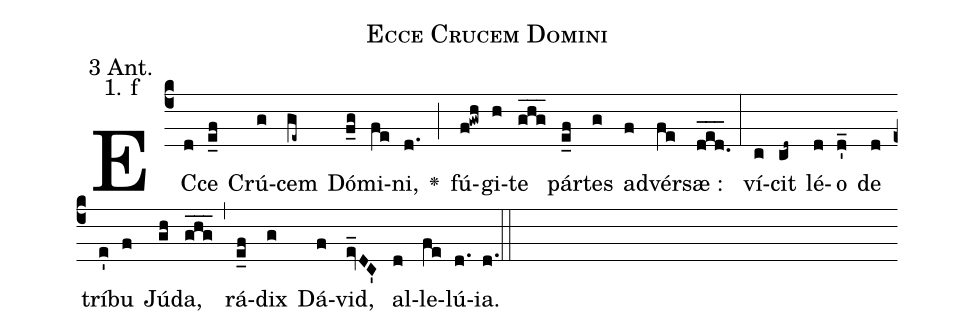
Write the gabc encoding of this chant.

name: Ecce Crucem Domini;
office-part: 3 Antiphon;
mode: 1f;
annotation: 3 Ant.;
annotation: 1. f;
def-m1:}{\greseteolcustos{manual}{;
def-m2:\ifx\breakbeforeEuouae\undefined\else;
def-m3:\fi}\ifx\noeuouae\undefined\def\noeuouae{F}\fi\if\noeuouae F{;
def-m4:}\fi;
%%
% The syntax in this part is called gabc. Please refer to http://home.gna.org/gregorio/gabc/#basis
(c4)EC(d)ce(e_f) Crú(g)cem(ge~) Dó(f_g)mi(fe)ni,(d.) <v>\greheightstar</v>(;)
fú(f!gwh)gi(h)te(ghg___) pár(e_f)tes(g) ad(f)vér(fe)sæ :(d_e_d._) (:)
ví(c)cit(cd~) lé(d)o(d'_) de(d) trí(e')bu(f) Jú(gh)da,(ghg___) (,)
rá(e_f)dix(g) Dá(f)vid,(ev_DC') al(d)le(fe)lú(d.[em1])ia.(d.) (::[em2]z[em3])

E(h) u(h) o(g) u(f) a(gh) e.(gf..) (::[em4])
